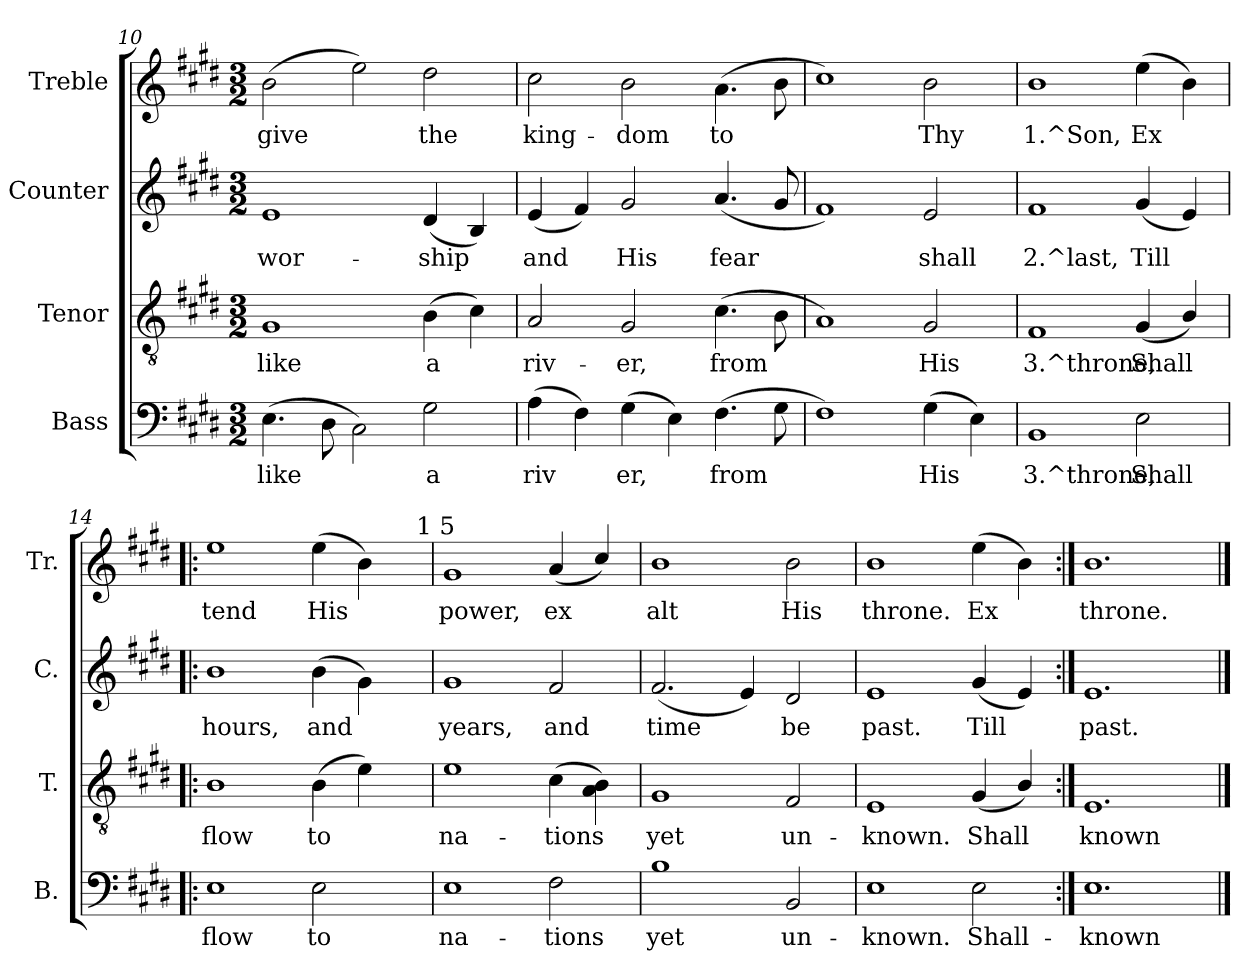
**kern	**text	**kern	**text	**kern	**text	**kern	**text
*part4	*part4	*part3	*part3	*part2	*part2	*part1	*part1
*staff4	*staff4	*staff3	*staff3	*staff2	*staff2	*staff1	*staff1
*I"Bass	*	*I"Tenor	*	*I"Counter	*	*I"Treble	*
*I'B.	*	*I'T.	*	*I'C.	*	*I'Tr.	*
*clefF4	*	*clefGv2	*	*clefG2	*	*clefG2	*
*k[f#c#g#d#]	*	*k[f#c#g#d#]	*	*k[f#c#g#d#]	*	*k[f#c#g#d#]	*
*E:	*	*E:	*	*E:	*	*E:	*
*M3/2	*	*M3/2	*	*M3/2	*	*M3/2	*
=10	=10	=10	=10	=10	=10	=10	=10
!	!LO:LY:a:rj	!	!LO:LY:b:rj	!	!LO:LY:b:rj	!	!LO:LY:b:rj
(>4.E\	like	1G#	like	1e	wor-	(>2b\	give
!	!LO:LY:a:rj	!	!	!	!	!	!
8D#\	.	.	.	.	.	.	.
!	!LO:LY:a:rj	!	!	!	!	!	!LO:LY:b:rj
2C#\)	.	.	.	.	.	2ee\)	.
!	!LO:LY:a:rj	!	!LO:LY:b:rj	!	!LO:LY:b:rj	!	!LO:LY:b:rj
2G#\	a	(>4B\	a	(<4d#/	-ship	2dd#\	the
!	!	!	!LO:LY:b:rj	!	!LO:LY:b:rj	!	!
.	.	4c#\)	.	4B/)	.	.	.
=11	=11	=11	=11	=11	=11	=11	=11
!	!LO:LY:a:rj	!	!LO:LY:b:rj	!	!LO:LY:b:rj	!	!LO:LY:b:rj
(>4A\	riv-	2A/	riv-	(<4e/	and	2cc#\	king-
!	!LO:LY:a:rj	!	!	!	!LO:LY:b:rj	!	!
4F#\)	--	.	.	4f#/)	.	.	.
!	!LO:LY:a:rj	!	!LO:LY:b:rj	!	!LO:LY:b:rj	!	!LO:LY:b:rj
(>4G#\	-er,	2G#/	-er,	2g#/	His	2b\	-dom
!	!LO:LY:a:rj	!	!	!	!	!	!
4E\)	.	.	.	.	.	.	.
!	!LO:LY:a:rj	!	!LO:LY:b:rj	!	!LO:LY:b:rj	!	!LO:LY:b:rj
(>4.F#\	from	(>4.c#\	from	(<4.a/	fear	(>4.a\	to
!	!LO:LY:a:rj	!	!LO:LY:b:rj	!	!LO:LY:b:rj	!	!LO:LY:b:rj
8G#\	.	8B\	.	8g#/	.	8b\	.
=12	=12	=12	=12	=12	=12	=12	=12
!	!LO:LY:a:rj	!	!LO:LY:b:rj	!	!LO:LY:b:rj	!	!LO:LY:b:rj
1F#)	.	1A)	.	1f#)	.	1cc#)	.
!	!LO:LY:a:rj	!	!LO:LY:b:rj	!	!LO:LY:b:rj	!	!LO:LY:b:rj
(>4G#\	His	2G#/	His	2e/	shall	2b\	Thy
!	!LO:LY:a:rj	!	!	!	!	!	!
4E\)	.	.	.	.	.	.	.
!!LO:PB:g=z
=13	=13	=13	=13	=13	=13	=13	=13
!	!LO:LY:a:rj	!	!LO:LY:b:rj	!	!LO:LY:b:rj	!	!LO:LY:b:rj
1BB	3.^throne,	1F#	3.^throne,	1f#	2.^last,	1b	1.^Son,
!	!LO:LY:a:rj	!	!LO:LY:b:rj	!	!LO:LY:b:rj	!	!LO:LY:b:rj
2E\	Shall	(<4G#/	Shall	(<4g#/	Till	(>4ee\	Ex-
!	!	!	!LO:LY:b:rj	!	!LO:LY:b:rj	!	!LO:LY:b:rj
.	.	4B/)	.	4e/)	.	4b\)	--
=14!|:	=14!|:	=14!|:	=14!|:	=14!|:	=14!|:	=14!|:	=14!|:
!	!LO:LY:a:rj	!	!LO:LY:b:rj	!	!LO:LY:b:rj	!	!LO:LY:b:rj
*	*	*	*	*	*	*^	*
1E	flow	1B	flow	1b	hours,	1ee	1ryy	-tend
!	!LO:LY:a:rj	!	!LO:LY:b:rj	!	!LO:LY:b:rj	!	!	!LO:LY:b:rj
2E\	to	(>4B\	to	(>4b\	and	(>4ee\	4ryy	His
!	!	!	!LO:LY:b:rj	!	!LO:LY:b:rj	!	!	!LO:LY:b:rj
.	.	4e\)	.	4g#\)	.	4b\)	8ryy	.
.	.	.	.	.	.	.	16ryy	.
.	.	.	.	.	.	.	64ryy	.
!	!	!	!	!	!	!	!LO:TX:a:t=1 5	!
.	.	.	.	.	.	.	32.ryy	.
=15	=15	=15	=15	=15	=15	=15	=15	=15
!	!LO:LY:a:rj	!	!LO:LY:b:rj	!	!LO:LY:b:rj	!	!	!LO:LY:b:rj
*	*	*	*	*	*	*v	*v	*
1E	na-	1e	na-	1g#	years,	1g#	power,
!	!LO:LY:a:rj	!	!LO:LY:b:rj	!	!LO:LY:b:rj	!	!LO:LY:b:rj
2F#\	-tions	(>4c#\	-tions	2f#/	and	(<4a/	ex-
!	!	!	!LO:LY:b:rj	!	!	!	!LO:LY:b:rj
.	.	4B\> 4A\>)	.	.	.	4cc#/)	--
=16	=16	=16	=16	=16	=16	=16	=16
!	!LO:LY:a:rj	!	!LO:LY:b:rj	!	!LO:LY:b:rj	!	!LO:LY:b:rj
1B	yet	1G#	yet	(<2.f#/	time	1b	-alt
!	!	!	!	!	!LO:LY:b:rj	!	!
.	.	.	.	4e/)	.	.	.
!	!LO:LY:a:rj	!	!LO:LY:b:rj	!	!LO:LY:b:rj	!	!LO:LY:b:rj
2BB/	un-	2F#/	un-	2d#/	be	2b\	His
=17	=17	=17	=17	=17	=17	=17	=17
!	!LO:LY:a:rj	!	!LO:LY:b:rj	!	!LO:LY:b:rj	!	!LO:LY:b:rj
1E	-known.	1E	-known.	1e	past.	1b	throne.
!	!LO:LY:a:rj	!	!LO:LY:b:rj	!	!LO:LY:b:rj	!	!LO:LY:b:rj
2E\	Shall-	(<4G#/	Shall-	(<4g#/	Till	(>4ee\	Ex-
!	!	!	!LO:LY:b:rj	!	!LO:LY:b:rj	!	!LO:LY:b:rj
.	.	4B/)	--	4e/)	.	4b\)	--
=18:|!	=18:|!	=18:|!	=18:|!	=18:|!	=18:|!	=18:|!	=18:|!
!	!LO:LY:a:rj	!	!LO:LY:b:rj	!	!LO:LY:b:rj	!	!LO:LY:b:rj
1.E	-known	1.E	-known	1.e	past.	1.b	-throne.
==	==	==	==	==	==	==	==
*-	*-	*-	*-	*-	*-	*-	*-
